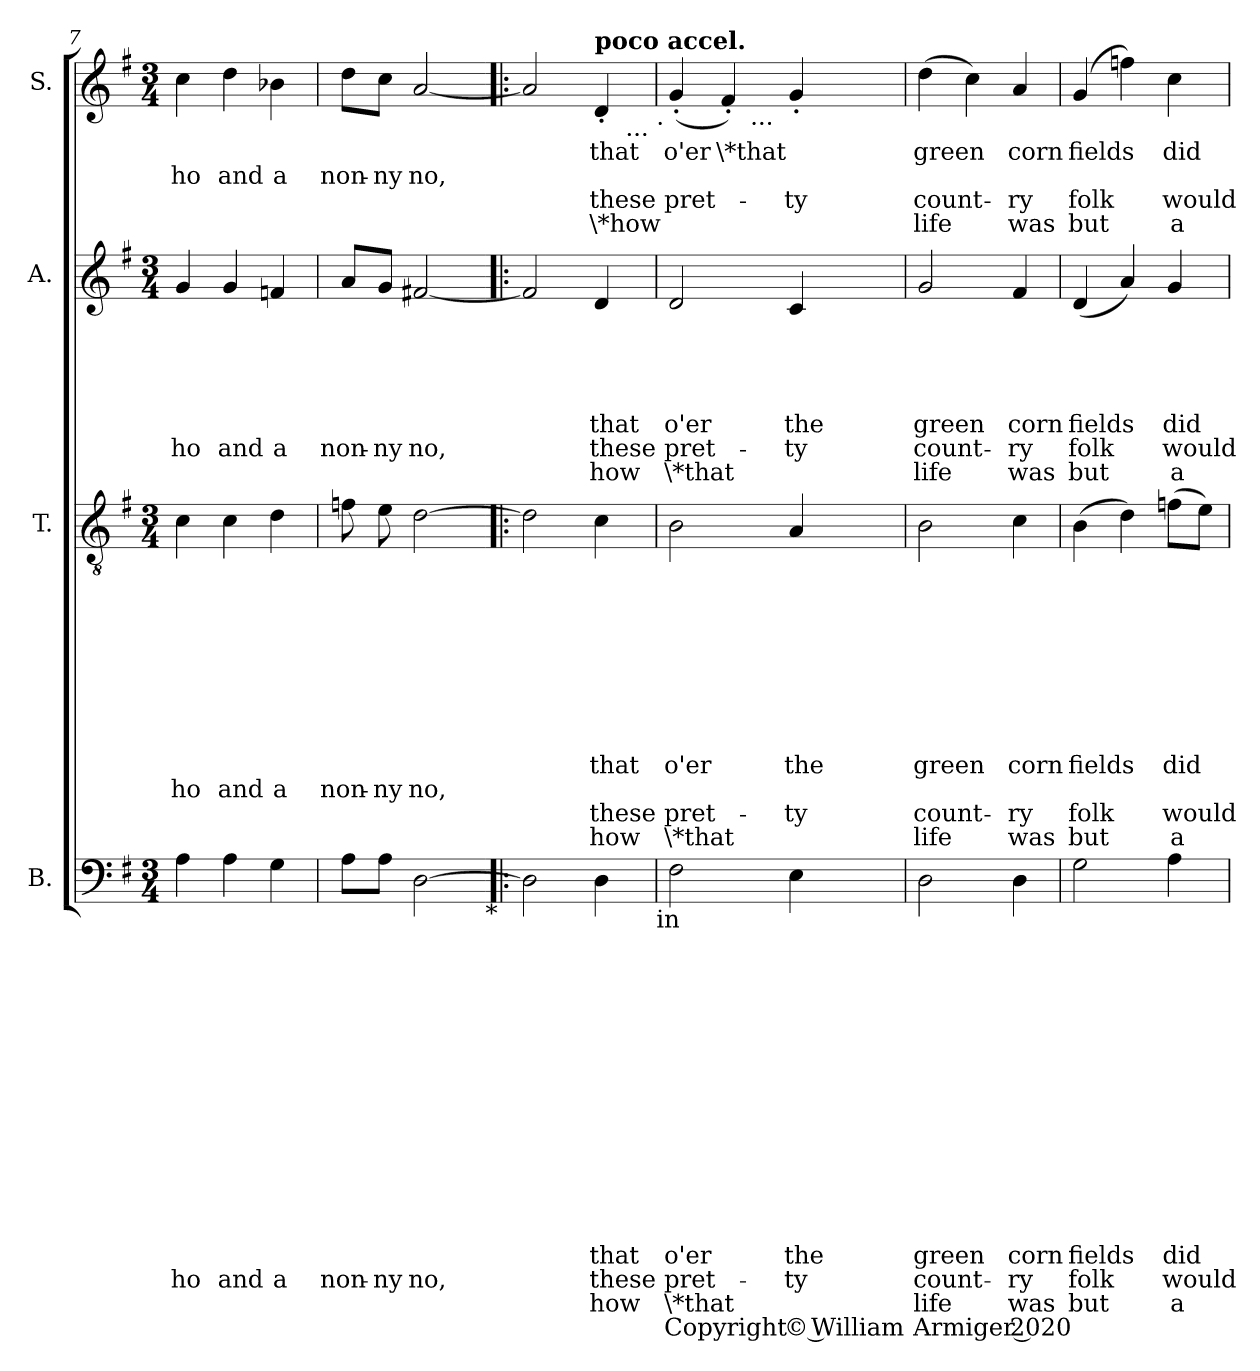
**kern	**text	**text	**text	**text	**text	**text	**text	**text	**text	**text	**text	**text	**text	**text	**text	**text	**text	**kern	**text	**text	**text	**text	**text	**text	**text	**text	**text	**text	**text	**text	**kern	**text	**text	**text	**text	**text	**text	**text	**kern	**text	**text	**text	**text
*part4	*part4	*part4	*part4	*part4	*part4	*part4	*part4	*part4	*part4	*part4	*part4	*part4	*part4	*part4	*part4	*part4	*part4	*part3	*part3	*part3	*part3	*part3	*part3	*part3	*part3	*part3	*part3	*part3	*part3	*part3	*part2	*part2	*part2	*part2	*part2	*part2	*part2	*part2	*part1	*part1	*part1	*part1	*part1
*staff4	*staff4	*staff4	*staff4	*staff4	*staff4	*staff4	*staff4	*staff4	*staff4	*staff4	*staff4	*staff4	*staff4	*staff4	*staff4	*staff4	*staff4	*staff3	*staff3	*staff3	*staff3	*staff3	*staff3	*staff3	*staff3	*staff3	*staff3	*staff3	*staff3	*staff3	*staff2	*staff2	*staff2	*staff2	*staff2	*staff2	*staff2	*staff2	*staff1	*staff1	*staff1	*staff1	*staff1
*I"B.	*	*	*	*	*	*	*	*	*	*	*	*	*	*	*	*	*	*I"T.	*	*	*	*	*	*	*	*	*	*	*	*	*I"A.	*	*	*	*	*	*	*	*I"S.	*	*	*	*
*clefF4	*	*	*	*	*	*	*	*	*	*	*	*	*	*	*	*	*	*clefGv2	*	*	*	*	*	*	*	*	*	*	*	*	*clefG2	*	*	*	*	*	*	*	*clefG2	*	*	*	*
*k[f#]	*	*	*	*	*	*	*	*	*	*	*	*	*	*	*	*	*	*k[f#]	*	*	*	*	*	*	*	*	*	*	*	*	*k[f#]	*	*	*	*	*	*	*	*k[f#]	*	*	*	*
*G:	*	*	*	*	*	*	*	*	*	*	*	*	*	*	*	*	*	*G:	*	*	*	*	*	*	*	*	*	*	*	*	*G:	*	*	*	*	*	*	*	*G:	*	*	*	*
*M3/4	*	*	*	*	*	*	*	*	*	*	*	*	*	*	*	*	*	*M3/4	*	*	*	*	*	*	*	*	*	*	*	*	*M3/4	*	*	*	*	*	*	*	*M3/4	*	*	*	*
=7	=7	=7	=7	=7	=7	=7	=7	=7	=7	=7	=7	=7	=7	=7	=7	=7	=7	=7	=7	=7	=7	=7	=7	=7	=7	=7	=7	=7	=7	=7	=7	=7	=7	=7	=7	=7	=7	=7	=7	=7	=7	=7	=7
!	!	!	!	!	!	!	!	!	!	!	!	!	!	!	!LO:LY:b	!	!	!	!	!	!	!	!	!	!	!	!	!LO:LY:b	!	!	!	!	!	!	!	!	!LO:LY:b	!	!	!	!LO:LY:b	!	!
4A\	.	.	.	.	.	.	.	.	.	.	.	.	.	.	ho	.	.	4c\	.	.	.	.	.	.	.	.	.	ho	.	.	4g/	.	.	.	.	.	ho	.	4cc\	.	ho	.	.
!	!	!	!	!	!	!	!	!	!	!	!	!	!	!	!LO:LY:b	!	!	!	!	!	!	!	!	!	!	!	!	!LO:LY:b	!	!	!	!	!	!	!	!	!LO:LY:b	!	!	!	!LO:LY:b	!	!
4A\	.	.	.	.	.	.	.	.	.	.	.	.	.	.	and	.	.	4c\	.	.	.	.	.	.	.	.	.	and	.	.	4g/	.	.	.	.	.	and	.	4dd\	.	and	.	.
!	!	!	!	!	!	!	!	!	!	!	!	!	!	!	!LO:LY:b	!	!	!	!	!	!	!	!	!	!	!	!	!LO:LY:b	!	!	!	!	!	!	!	!	!LO:LY:b	!	!	!	!LO:LY:b	!	!
4G\	.	.	.	.	.	.	.	.	.	.	.	.	.	.	a	.	.	4d\	.	.	.	.	.	.	.	.	.	a	.	.	4fn/	.	.	.	.	.	a	.	4b-X\	.	a	.	.
!!LO:LB:g=z
=8	=8	=8	=8	=8	=8	=8	=8	=8	=8	=8	=8	=8	=8	=8	=8	=8	=8	=8	=8	=8	=8	=8	=8	=8	=8	=8	=8	=8	=8	=8	=8	=8	=8	=8	=8	=8	=8	=8	=8	=8	=8	=8	=8
!	!	!	!	!	!	!	!	!	!	!	!	!	!	!	!LO:LY:b	!	!	!	!	!	!	!	!	!	!	!	!	!LO:LY:b	!	!	!	!	!	!	!	!	!LO:LY:b	!	!	!	!LO:LY:b	!	!
8A\L	.	.	.	.	.	.	.	.	.	.	.	.	.	.	non-	.	.	8fn\	.	.	.	.	.	.	.	.	.	non-	.	.	8a/L	.	.	.	.	.	non-	.	8dd\L	.	non-	.	.
!	!	!	!	!	!	!	!	!	!	!	!	!	!	!	!LO:LY:b	!	!	!	!	!	!	!	!	!	!	!	!	!LO:LY:b	!	!	!	!	!	!	!	!	!LO:LY:b	!	!	!	!LO:LY:b	!	!
8A\J	.	.	.	.	.	.	.	.	.	.	.	.	.	.	-ny	.	.	8e\	.	.	.	.	.	.	.	.	.	-ny	.	.	8g/J	.	.	.	.	.	-ny	.	8cc\J	.	-ny	.	.
!	!	!	!	!	!	!	!	!	!	!	!	!	!	!	!LO:LY:b	!	!	!	!	!	!	!	!	!	!	!	!	!LO:LY:b	!	!	!	!	!	!	!	!	!LO:LY:b	!	!	!	!LO:LY:b	!	!
[>2D\	.	.	.	.	.	.	.	.	.	.	.	.	.	.	no,	.	.	[>2d\	.	.	.	.	.	.	.	.	.	no,	.	.	[<2f#X/	.	.	.	.	.	no,	.	[<2a/	.	no,	.	.
!LO:TX:b:t=*	!	!	!	!	!	!	!	!	!	!	!	!	!	!	!	!	!	!	!	!	!	!	!	!	!	!	!	!	!	!	!	!	!	!	!	!	!	!	!	!	!	!	!
=9!|:	=9!|:	=9!|:	=9!|:	=9!|:	=9!|:	=9!|:	=9!|:	=9!|:	=9!|:	=9!|:	=9!|:	=9!|:	=9!|:	=9!|:	=9!|:	=9!|:	=9!|:	=9!|:	=9!|:	=9!|:	=9!|:	=9!|:	=9!|:	=9!|:	=9!|:	=9!|:	=9!|:	=9!|:	=9!|:	=9!|:	=9!|:	=9!|:	=9!|:	=9!|:	=9!|:	=9!|:	=9!|:	=9!|:	=9!|:	=9!|:	=9!|:	=9!|:	=9!|:
*	*	*	*	*	*	*	*	*	*	*	*	*	*	*	*	*	*	*	*	*	*	*	*	*	*	*	*	*	*	*	*	*	*	*	*	*	*	*	*^	*	*	*	*
2D\]	.	.	.	.	.	.	.	.	.	.	.	.	.	.	.	.	.	2d\]	.	.	.	.	.	.	.	.	.	.	.	.	2f#/]	.	.	.	.	.	.	.	2a/]	2ryy	.	.	.	.
!	!	!	!	!	!	!	!	!	!	!	!	!	!	!	!	!	!	!	!	!	!	!	!	!	!	!	!	!	!	!	!	!	!	!	!	!	!	!	!LO:TX:a:B:t=poco accel.	!	!	!	!	!
!	!	!	!	!	!	!	!	!	!	!	!	!	!	!LO:LY:b	!LO:LY:b	!LO:LY:b	!	!	!	!	!	!	!	!	!	!	!LO:LY:b	!	!LO:LY:b	!LO:LY:b	!	!	!	!	!	!LO:LY:b	!LO:LY:b	!LO:LY:b	!	!	!LO:LY:b	!	!LO:LY:b	!LO:LY:b
4D\	.	.	.	.	.	.	.	.	.	.	.	.	.	that	these	how	.	4c\	.	.	.	.	.	.	.	.	that	.	these	how	4d/	.	.	.	.	that	these	how	4d'</	8ryy	that	.	these	\*how
!	!	!	!	!	!	!	!	!	!	!	!	!	!	!	!	!	!	!	!	!	!	!	!	!	!	!	!	!	!	!	!	!	!	!	!	!	!	!	!	!LO:TX:b:t=...	!	!	!	!
.	.	.	.	.	.	.	.	.	.	.	.	.	.	.	.	.	.	.	.	.	.	.	.	.	.	.	.	.	.	.	.	.	.	.	.	.	.	.	.	8ryy	.	.	.	.
!	!	!	!	!	!	!	!	!	!	!	!	!	!	!	!	!	!	!	!	!	!	!	!	!	!	!	!	!	!	!	!	!	!	!	!	!	!	!	!LO:TX:b:t=.	!	!	!	!	!
!LO:TX:b:t=in	!	!	!	!	!	!	!	!	!	!	!	!	!	!	!	!	!	!	!	!	!	!	!	!	!	!	!	!	!	!	!	!	!	!	!	!	!	!	!	!	!	!	!	!
=10	=10	=10	=10	=10	=10	=10	=10	=10	=10	=10	=10	=10	=10	=10	=10	=10	=10	=10	=10	=10	=10	=10	=10	=10	=10	=10	=10	=10	=10	=10	=10	=10	=10	=10	=10	=10	=10	=10	=10	=10	=10	=10	=10	=10
!	!	!	!	!	!	!	!	!	!	!	!	!	!	!LO:LY:b	!LO:LY:b	!LO:LY:b	!LO:LY:b	!	!	!	!	!	!	!	!	!	!LO:LY:b	!	!LO:LY:b	!LO:LY:b	!	!	!	!	!	!LO:LY:b	!LO:LY:b	!LO:LY:b	!	!	!LO:LY:b	!	!LO:LY:b	!
2F#\	.	.	.	.	.	.	.	.	.	.	.	.	.	o'er	pret-	\*that	Copyright	2B\	.	.	.	.	.	.	.	.	o'er	.	pret-	\*that	2d/	.	.	.	.	o'er	pret-	\*that	(<4g'</	4ryy	o'er	.	pret-	.
!	!	!	!	!	!	!	!	!	!	!	!	!	!	!	!	!	!	!	!	!	!	!	!	!	!	!	!	!	!	!	!	!	!	!	!	!	!	!	!	!	!LO:LY:b	!	!	!
.	.	.	.	.	.	.	.	.	.	.	.	.	.	.	.	.	.	.	.	.	.	.	.	.	.	.	.	.	.	.	.	.	.	.	.	.	.	.	4f#'</)	16.ryy	\*that	.	.	.
!	!	!	!	!	!	!	!	!	!	!	!	!	!	!	!	!	!	!	!	!	!	!	!	!	!	!	!	!	!	!	!	!	!	!	!	!	!	!	!	!LO:TX:b:t=...	!	!	!	!
.	.	.	.	.	.	.	.	.	.	.	.	.	.	.	.	.	.	.	.	.	.	.	.	.	.	.	.	.	.	.	.	.	.	.	.	.	.	.	.	4ryy	.	.	.	.
!	!	!	!	!	!	!	!	!	!	!	!	!	!	!LO:LY:b	!LO:LY:b	!	!LO:LY:b	!	!	!	!	!	!	!	!	!	!LO:LY:b	!	!LO:LY:b	!	!	!	!	!	!	!LO:LY:b	!LO:LY:b	!	!	!	!	!	!LO:LY:b	!
4E\	.	.	.	.	.	.	.	.	.	.	.	.	.	the	-ty	.	© William	4A/	.	.	.	.	.	.	.	.	the	.	-ty	.	4c/	.	.	.	.	the	-ty	.	4g'</	.	.	.	-ty	.
.	.	.	.	.	.	.	.	.	.	.	.	.	.	.	.	.	.	.	.	.	.	.	.	.	.	.	.	.	.	.	.	.	.	.	.	.	.	.	.	8ryy	.	.	.	.
.	.	.	.	.	.	.	.	.	.	.	.	.	.	.	.	.	.	.	.	.	.	.	.	.	.	.	.	.	.	.	.	.	.	.	.	.	.	.	.	32ryy	.	.	.	.
=11	=11	=11	=11	=11	=11	=11	=11	=11	=11	=11	=11	=11	=11	=11	=11	=11	=11	=11	=11	=11	=11	=11	=11	=11	=11	=11	=11	=11	=11	=11	=11	=11	=11	=11	=11	=11	=11	=11	=11	=11	=11	=11	=11	=11
!	!	!	!	!	!	!	!	!	!	!	!	!	!	!LO:LY:b	!LO:LY:b	!LO:LY:b	!LO:LY:b	!	!	!	!	!	!	!	!	!	!LO:LY:b	!	!LO:LY:b	!LO:LY:b	!	!	!	!	!	!LO:LY:b	!LO:LY:b	!LO:LY:b	!	!	!LO:LY:b	!	!LO:LY:b	!LO:LY:b
*	*	*	*	*	*	*	*	*	*	*	*	*	*	*	*	*	*	*	*	*	*	*	*	*	*	*	*	*	*	*	*	*	*	*	*	*	*	*	*v	*v	*	*	*	*
2D\	.	.	.	.	.	.	.	.	.	.	.	.	.	green	count-	life	Armiger 2020	2B\	.	.	.	.	.	.	.	.	green	.	count-	life	2g/	.	.	.	.	green	count-	life	(>4dd\	green	.	count-	life
.	.	.	.	.	.	.	.	.	.	.	.	.	.	.	.	.	.	.	.	.	.	.	.	.	.	.	.	.	.	.	.	.	.	.	.	.	.	.	4cc\)	.	.	.	.
!	!	!	!	!	!	!	!	!	!	!	!	!	!	!LO:LY:b	!LO:LY:b	!LO:LY:b	!	!	!	!	!	!	!	!	!	!	!LO:LY:b	!	!LO:LY:b	!LO:LY:b	!	!	!	!	!	!LO:LY:b	!LO:LY:b	!LO:LY:b	!	!LO:LY:b	!	!LO:LY:b	!LO:LY:b
4D\	.	.	.	.	.	.	.	.	.	.	.	.	.	corn	-ry	was	.	4c\	.	.	.	.	.	.	.	.	corn	.	-ry	was	4f#/	.	.	.	.	corn	-ry	was	4a/	corn	.	-ry	was
=12	=12	=12	=12	=12	=12	=12	=12	=12	=12	=12	=12	=12	=12	=12	=12	=12	=12	=12	=12	=12	=12	=12	=12	=12	=12	=12	=12	=12	=12	=12	=12	=12	=12	=12	=12	=12	=12	=12	=12	=12	=12	=12	=12
!	!	!	!	!	!	!	!	!	!	!	!	!	!	!LO:LY:b	!LO:LY:b	!LO:LY:b	!	!	!	!	!	!	!	!	!	!	!LO:LY:b	!	!LO:LY:b	!LO:LY:b	!	!	!	!	!	!LO:LY:b	!LO:LY:b	!LO:LY:b	!	!LO:LY:b	!	!LO:LY:b	!LO:LY:b
2G\	.	.	.	.	.	.	.	.	.	.	.	.	.	fields	folk	but	.	(>4B\	.	.	.	.	.	.	.	.	fields	.	folk	but	(<4d/	.	.	.	.	fields	folk	but	(4g/	fields	.	folk	but
.	.	.	.	.	.	.	.	.	.	.	.	.	.	.	.	.	.	4d\)	.	.	.	.	.	.	.	.	.	.	.	.	4a/)	.	.	.	.	.	.	.	4ffn\)	.	.	.	.
!	!	!	!	!	!	!	!	!	!	!	!	!	!	!LO:LY:b	!LO:LY:b	!LO:LY:b	!	!	!	!	!	!	!	!	!	!	!LO:LY:b	!	!LO:LY:b	!LO:LY:b	!	!	!	!	!	!LO:LY:b	!LO:LY:b	!LO:LY:b	!	!LO:LY:b	!	!LO:LY:b	!LO:LY:b
4A\	.	.	.	.	.	.	.	.	.	.	.	.	.	did	would	a	.	(>8fn\L	.	.	.	.	.	.	.	.	did	.	would	a	4g/	.	.	.	.	did	would	a	4cc\	did	.	would	a
.	.	.	.	.	.	.	.	.	.	.	.	.	.	.	.	.	.	8e\J)	.	.	.	.	.	.	.	.	.	.	.	.	.	.	.	.	.	.	.	.	.	.	.	.	.
=	=	=	=	=	=	=	=	=	=	=	=	=	=	=	=	=	=	=	=	=	=	=	=	=	=	=	=	=	=	=	=	=	=	=	=	=	=	=	=	=	=	=	=
*-	*-	*-	*-	*-	*-	*-	*-	*-	*-	*-	*-	*-	*-	*-	*-	*-	*-	*-	*-	*-	*-	*-	*-	*-	*-	*-	*-	*-	*-	*-	*-	*-	*-	*-	*-	*-	*-	*-	*-	*-	*-	*-	*-
